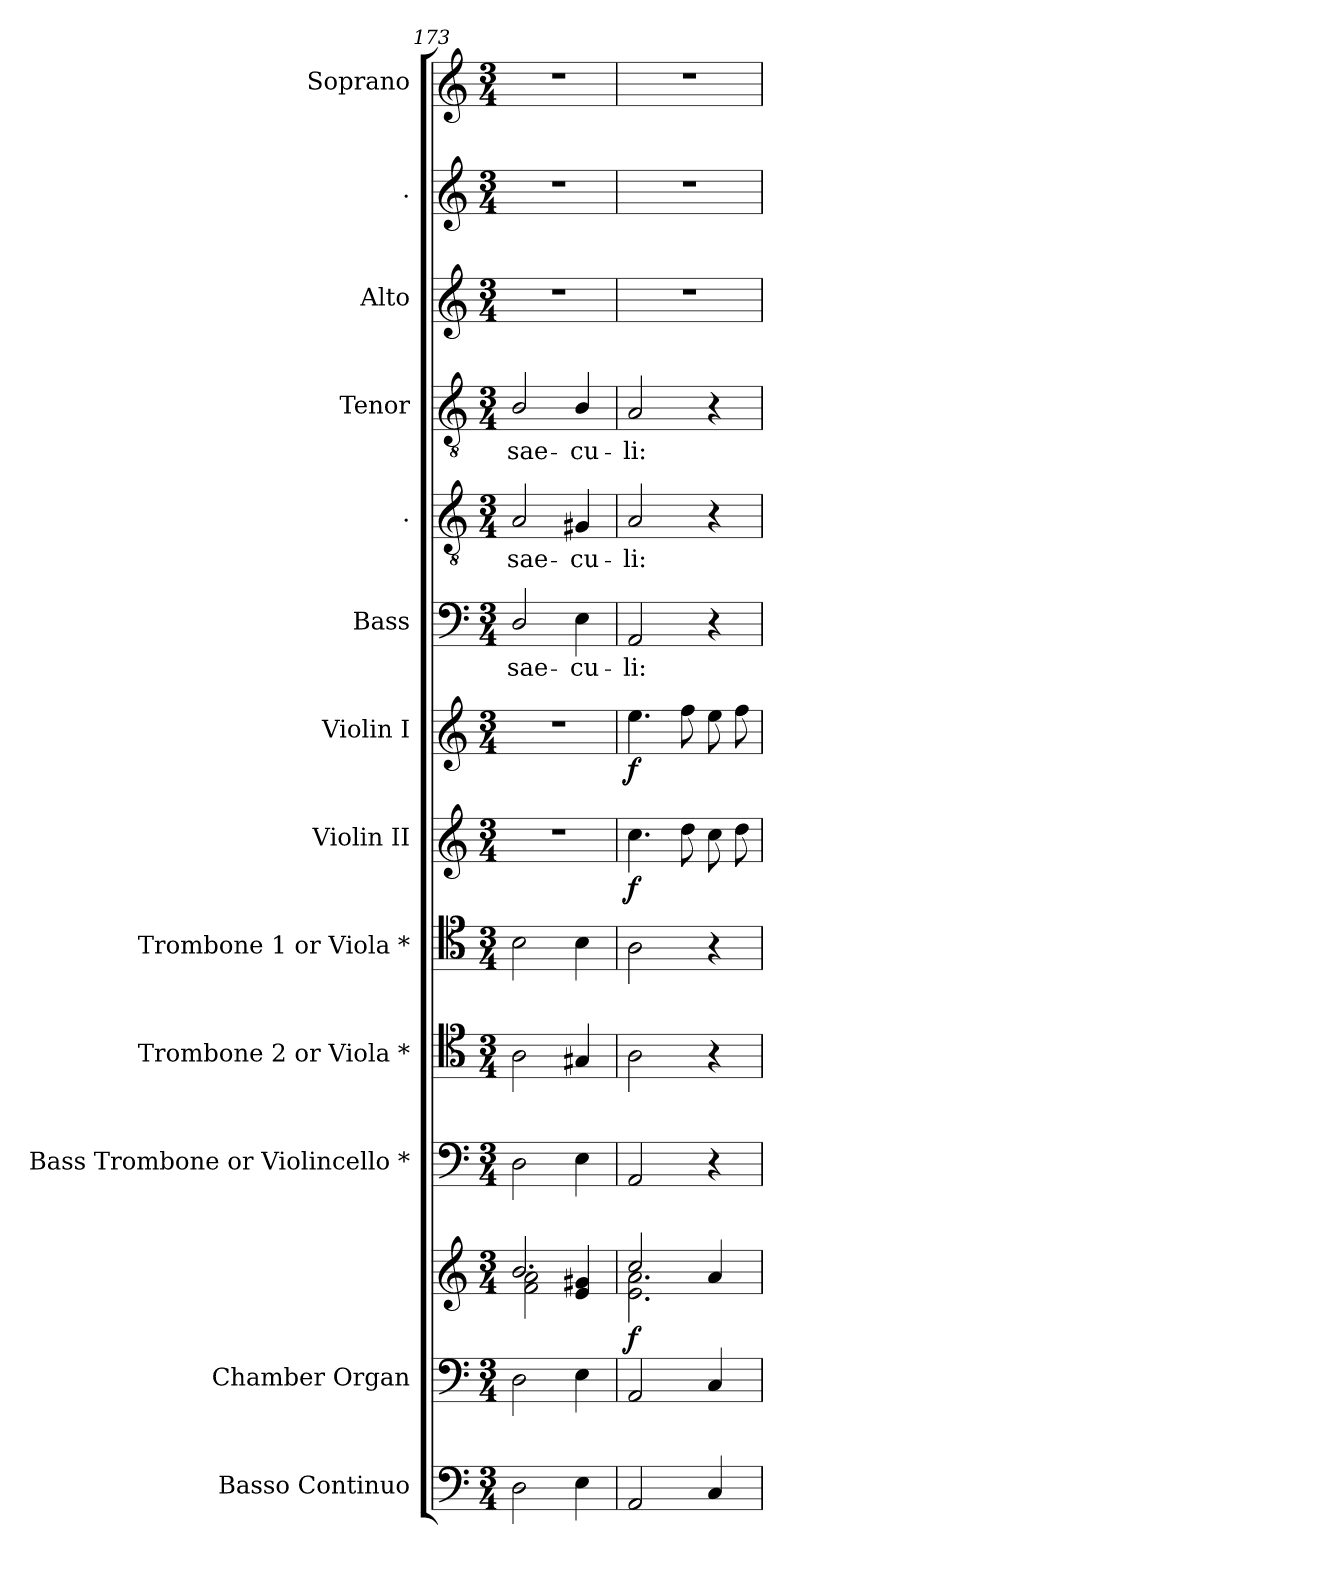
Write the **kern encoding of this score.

**kern	**kern	**kern	**dynam	**kern	**kern	**kern	**kern	**dynam	**kern	**dynam	**kern	**text	**kern	**text	**kern	**text	**kern	**kern	**kern
*part13	*part12	*part12	*part12	*part11	*part10	*part9	*part8	*part8	*part7	*part7	*part6	*part6	*part5	*part5	*part4	*part4	*part3	*part2	*part1
*staff14	*staff13	*staff12	*staff12/13	*staff11	*staff10	*staff9	*staff8	*staff8	*staff7	*staff7	*staff6	*staff6	*staff5	*staff5	*staff4	*staff4	*staff3	*staff2	*staff1
*I"Basso  Continuo	*I"Chamber  Organ	*	*	*I"Bass Trombone or Violincello *	*I"Trombone 2 or Viola *	*I"Trombone 1 or Viola *	*I"Violin II	*	*I"Violin I	*	*I"Bass	*	*I".	*	*I"Tenor	*	*I"Alto	*I".	*I"Soprano
*I'B Cont	*I'Org.	*	*	*I'B. Tbn.	*I'Tbn 2	*I'Tbn 1	*I'Vln. II	*	*I'Vln. I	*	*I'B.	*	*	*	*I'T,	*	*I'A.	*	*I'S.
*clefF4	*clefF4	*clefG2	*	*clefF4	*clefC4	*clefC4	*clefG2	*	*clefG2	*	*clefF4	*	*clefGv2	*	*clefGv2	*	*clefG2	*clefG2	*clefG2
*ITrd7c12	*	*	*	*	*	*	*	*	*	*	*	*	*ITrd7c12	*	*ITrd7c12	*	*	*	*
*k[]	*k[]	*k[]	*	*k[]	*k[]	*k[]	*k[]	*	*k[]	*	*k[]	*	*k[]	*	*k[]	*	*k[]	*k[]	*k[]
*C:	*C:	*C:	*	*C:	*C:	*C:	*C:	*	*C:	*	*C:	*	*C:	*	*C:	*	*C:	*C:	*C:
*M3/4	*M3/4	*M3/4	*	*M3/4	*M3/4	*M3/4	*M3/4	*	*M3/4	*	*M3/4	*	*M3/4	*	*M3/4	*	*M3/4	*M3/4	*M3/4
=173	=173	=173	=173	=173	=173	=173	=173	=173	=173	=173	=173	=173	=173	=173	=173	=173	=173	=173	=173
*	*	*^	*	*	*	*	*	*	*	*	*	*	*	*	*	*	*	*	*
!	!	!	!	!	!	!	!	!LO:N:vis=1	!	!LO:N:vis=1	!	!	!	!	!	!	!	!	!	!
!	!	!	!	!	!	!	!	!	!	!	!	!	!LO:LY:b:color=#000000	!	!	!	!	!	!	!
!	!	!	!	!	!	!	!	!	!	!	!	!	!	!	!LO:LY:b:color=#000000	!	!	!	!	!
!	!	!	!	!	!	!	!	!	!	!	!	!	!	!	!	!	!LO:LY:b:color=#000000	!LO:N:vis=1	!LO:N:vis=1	!LO:N:vis=1
2DDi\	2Di\	2.bi/	2fi\ 2ai	.	2Di\	2Ai\	2Bi\	2.r	.	2.r	.	2Di/	sae-	2AAi/	sae-	2BBi/	sae-	2.r	2.r	2.r
!	!	!	!	!	!	!	!	!	!	!	!	!	!LO:LY:b:color=#000000	!	!	!	!	!	!	!
!	!	!	!	!	!	!	!	!	!	!	!	!	!	!	!LO:LY:b:color=#000000	!	!	!	!	!
!	!	!	!	!	!	!	!	!	!	!	!	!	!	!	!	!	!LO:LY:b:color=#000000	!	!	!
4EEi\	4Ei\	.	4ei/ 4g#Xi	.	4Ei\	4G#Xi/	4Bi\	.	.	.	.	4Ei\	-cu-	4GG#Xi/	-cu-	4BBi/	-cu-	.	.	.
=174	=174	=174	=174	=174	=174	=174	=174	=174	=174	=174	=174	=174	=174	=174	=174	=174	=174	=174	=174	=174
!	!	!	!	!	!	!	!	!	!	!	!	!	!LO:LY:b:color=#000000	!	!	!	!	!	!	!
!	!	!	!	!	!	!	!	!	!	!	!	!	!	!	!LO:LY:b:color=#000000	!	!	!	!	!
!	!	!	!	!	!	!	!	!	!	!	!	!	!	!	!	!	!LO:LY:b:color=#000000	!LO:N:vis=1	!LO:N:vis=1	!LO:N:vis=1
2AAAi/	2AAi/	2cci/	2.ei\ 2.ai	f	2AAi/	2Ai\	2Ai\	4.cci\	f	4.eei\	f	2AAi/	-li:	2AAi/	-li:	2AAi/	-li:	2.r	2.r	2.r
.	.	.	.	.	.	.	.	8ddi\	.	8ffi\	.	.	.	.	.	.	.	.	.	.
4CCi/	4Ci/	4ai/	.	.	4r	4r	4r	8cci\	.	8eei\	.	4r	.	4r	.	4r	.	.	.	.
.	.	.	.	.	.	.	.	8ddi\	.	8ffi\	.	.	.	.	.	.	.	.	.	.
*	*	*v	*v	*	*	*	*	*	*	*	*	*	*	*	*	*	*	*	*	*
=	=	=	=	=	=	=	=	=	=	=	=	=	=	=	=	=	=	=	=
*-	*-	*-	*-	*-	*-	*-	*-	*-	*-	*-	*-	*-	*-	*-	*-	*-	*-	*-	*-
